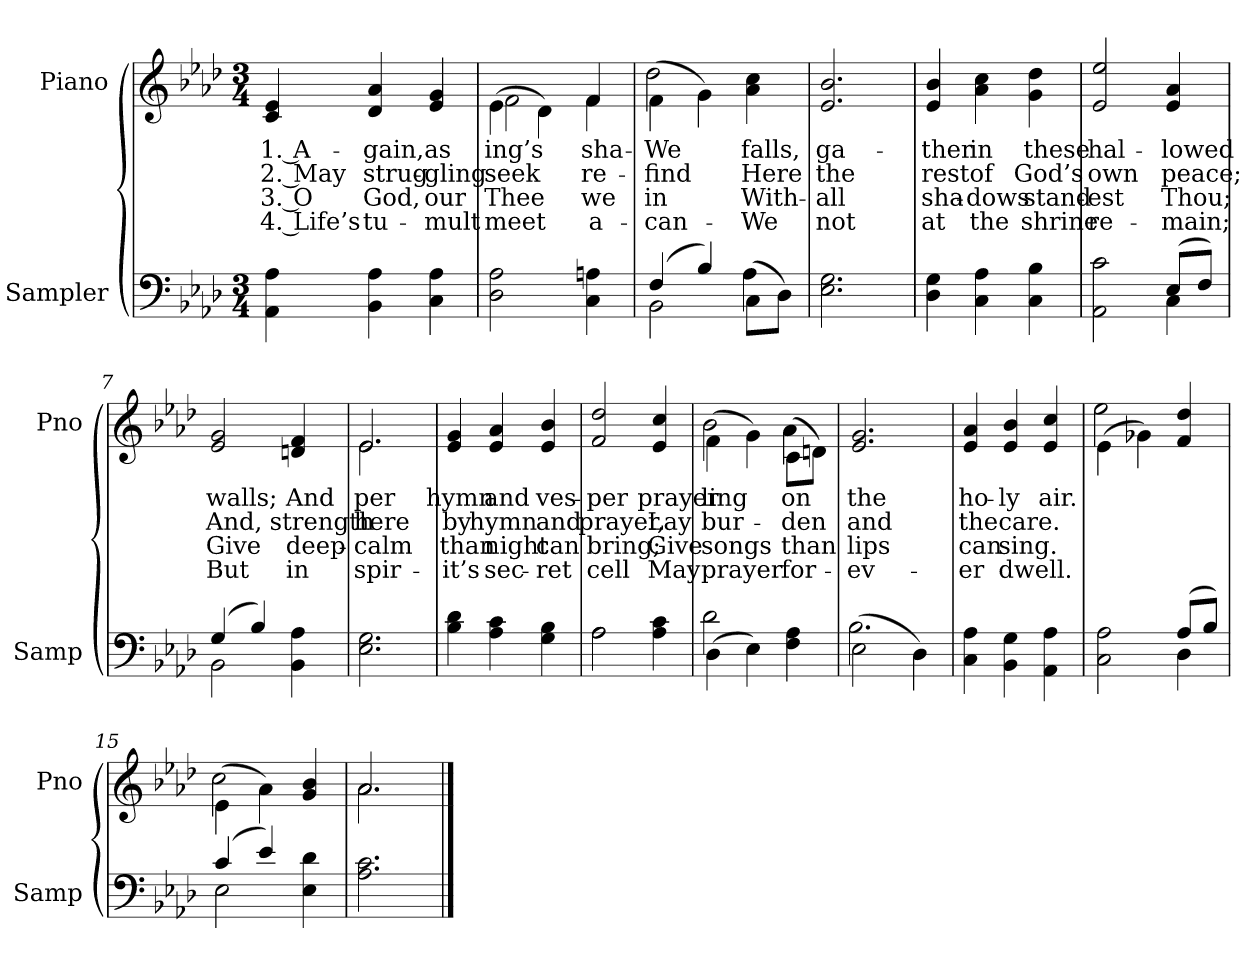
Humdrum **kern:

**kern	**kern	**text	**text	**text	**text
*part2	*part1	*part1	*part1	*part1	*part1
*staff2	*staff1	*staff1	*staff1	*staff1	*staff1
*I"Sampler	*I"Piano	*	*	*	*
*I'Samp	*I'Pno	*	*	*	*
*clefF4	*clefG2	*	*	*	*
*k[b-e-a-d-]	*k[b-e-a-d-]	*	*	*	*
*A-:	*A-:	*	*	*	*
*M3/4	*M3/4	*	*	*	*
=1	=1	=1	=1	=1	=1
4AA- 4A-	4c 4e-	1. A-	2. May	3. O	4. Life’s
4BB- 4A-	4d- 4a-	-gain,	strug-	God,	tu-
4C 4A-	4e- 4g	as	-gling	our	-mult
=2	=2	=2	=2	=2	=2
*	*^	*	*	*	*
2D- 2A-	(4e-\	2f	-ing’s	seek	Thee	meet
.	4d-\)	.	.	.	.	.
4C 4An	4f/	4f	sha-	re-	we	a-
=3	=3	=3	=3	=3	=3	=3
*^	*	*	*	*	*	*
(4F/	2BB-	(4f\	2dd-	We	find	-in	can-
4B-/)	.	4g\)	.	.	.	.	.
(8C\L	4A-	4a- 4cc	4ryy	falls,	Here	With-	We
8D-\J)	.	.	.	.	.	.	.
*v	*v	*	*	*	*	*	*
*	*v	*v	*	*	*	*
=4	=4	=4	=4	=4	=4
2.E- 2.G	2.e- 2.b-	ga-	the	all	-not
=5	=5	=5	=5	=5	=5
4D- 4G	4e- 4b-	-ther	rest	sha-	at
4C 4A-	4a- 4cc	in	of	-dows	the
4C 4B-	4g 4dd-	these	God’s	stand-	shrine
=6	=6	=6	=6	=6	=6
*^	*	*	*	*	*
2AA- 2c	2ryy	2e- 2ee-	hal-	own	-est	re-
(8E-/L	4C	4e- 4a-	-lowed	peace;	Thou;	-main;
8F/J)	.	.	.	.	.	.
=7	=7	=7	=7	=7	=7	=7
(4G/	2BB-	2e- 2g	walls;	And,	Give	But
4B-/)	.	.	.	.	.	.
4BB- 4A-	4ryy	4dn 4f	And	strength-	deep-	in
*v	*v	*	*	*	*	*
=8	=8	=8	=8	=8	=8
*	*^	*	*	*	*
2.E- 2.G	2.e-/	2.e-	-per	here	calm	spir-
*	*v	*v	*	*	*	*
=9	=9	=9	=9	=9	=9
4B- 4d-	4e- 4g	hymn	by	than	-it’s
4A- 4c	4e- 4a-	and	hymn	night	sec-
4G 4B-	4e- 4b-	ves-	and	can	-ret
=10	=10	=10	=10	=10	=10
*^	*	*	*	*	*
2A-\	2A-	2f 2dd-	-per	prayer,	bring;	cell
4A- 4c	4ryy	4e- 4cc	prayer	Lay	Give	May
=11	=11	=11	=11	=11	=11	=11
*	*	*^	*	*	*	*
(4D-\	2d-	(4f\	2b-	-ling	bur-	songs	prayer
4E-\)	.	4g\)	.	.	.	.	.
4F 4A-	4ryy	(8c\L	4a-	on	-den	than	for-
.	.	8dn\J)	.	.	.	.	.
*	*	*v	*v	*	*	*	*
=12	=12	=12	=12	=12	=12	=12
(2E-\	2.B-	2.e- 2.g	the	and	lips	-ev-
4D-\)	.	.	.	.	.	.
*v	*v	*	*	*	*	*
=13	=13	=13	=13	=13	=13
4C 4A-	4e- 4a-	ho-	the	can	-er
4BB- 4G	4e- 4b-	-ly	care.	sing.	dwell.
4AA- 4A-	4e- 4cc	air.	.	.	.
=14	=14	=14	=14	=14	=14
*^	*^	*	*	*	*
2C 2A-	2ryy	(4e-\	2ee-	.	.	.	.
.	.	4g-X\)	.	.	.	.	.
(8A-/L	4D-	4f 4dd-	4ryy	.	.	.	.
8B-/J)	.	.	.	.	.	.	.
=15	=15	=15	=15	=15	=15	=15	=15
(4c/	2E-	(4e-\	2cc	.	.	.	.
4e-/)	.	4a-\)	.	.	.	.	.
4E- 4d-	4ryy	4g 4b-	4ryy	.	.	.	.
*v	*v	*	*	*	*	*	*
=16	=16	=16	=16	=16	=16	=16
2.A- 2.c	2.a-/	2.a-	.	.	.	.
*	*v	*v	*	*	*	*
==	==	==	==	==	==
*-	*-	*-	*-	*-	*-
